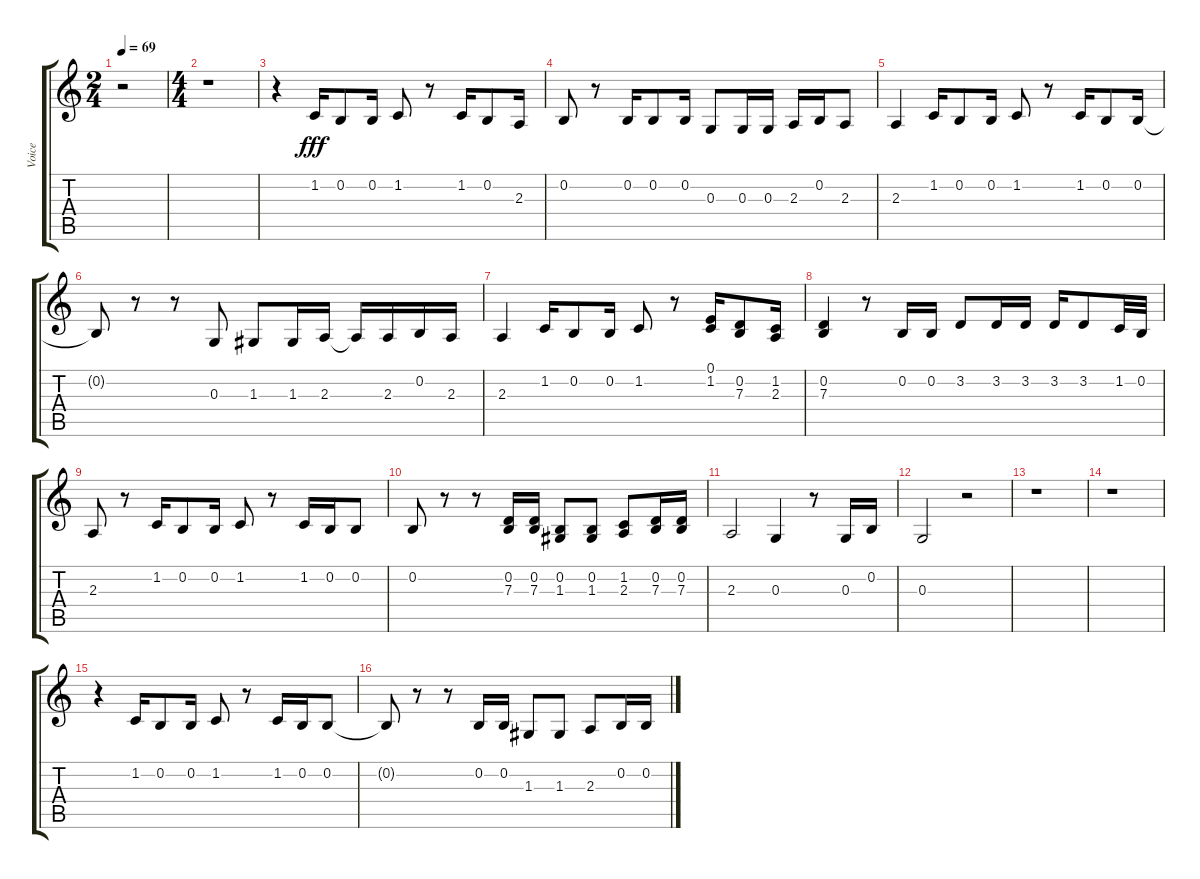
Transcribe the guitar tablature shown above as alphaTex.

\track ("Voice" "Voice") {instrument englishhorn}
\staff {score tabs}
\tuning (E4 B3 G3 D3 A2 E2) {hide}
\ts (2 4)
\tempo 69
\clef g2
\ks c
r.2{dy fff} |
\ts (4 4)
r.1 |
r.4 1.2.16 0.2.8 0.2.16 1.2.8 r.8 1.2.16 0.2.8 2.3.16 |
0.2.8 r.8 0.2.16 0.2.8 0.2.16 0.3.8 0.3.16 0.3.16 2.3.16 0.2.16 2.3.8 |
2.3.4 1.2.16 0.2.8 0.2.16 1.2.8 r.8 1.2.16 0.2.8 0.2.16 |
0.2{t}.8 r.8 r.8 0.3.8 1.3.8 1.3.16 2.3.16 2.3{t}.16 2.3.16 0.2.16 2.3.16 |
2.3.4 1.2.16 0.2.8 0.2.16 1.2.8 r.8 (0.1 1.2).16 (0.2 7.3).8 (1.2 2.3).16 |
(0.2 7.3).4 r.8 0.2.16 0.2.16 3.2.8 3.2.16 3.2.16 3.2.16 3.2.8 1.2.32 0.2.32 |
2.3.8 r.8 1.2.16 0.2.8 0.2.16 1.2.8 r.8 1.2.16 0.2.16 0.2.8 |
0.2.8 r.8 r.8 (0.2 7.3).16 (0.2 7.3).16 (0.2 1.3).8 (0.2 1.3).8 (1.2 2.3).8 (0.2 7.3).16 (0.2 7.3).16 |
2.3.2 0.3.4 r.8 0.3.16 0.2.16 |
0.3.2 r.2 |
r.1 |
r.1 |
r.4 1.2.16 0.2.8 0.2.16 1.2.8 r.8 1.2.16 0.2.16 0.2.8 |
0.2{t}.8 r.8 r.8 0.2.16 0.2.16 1.3.8 1.3.8 2.3.8 0.2.16 0.2.16
